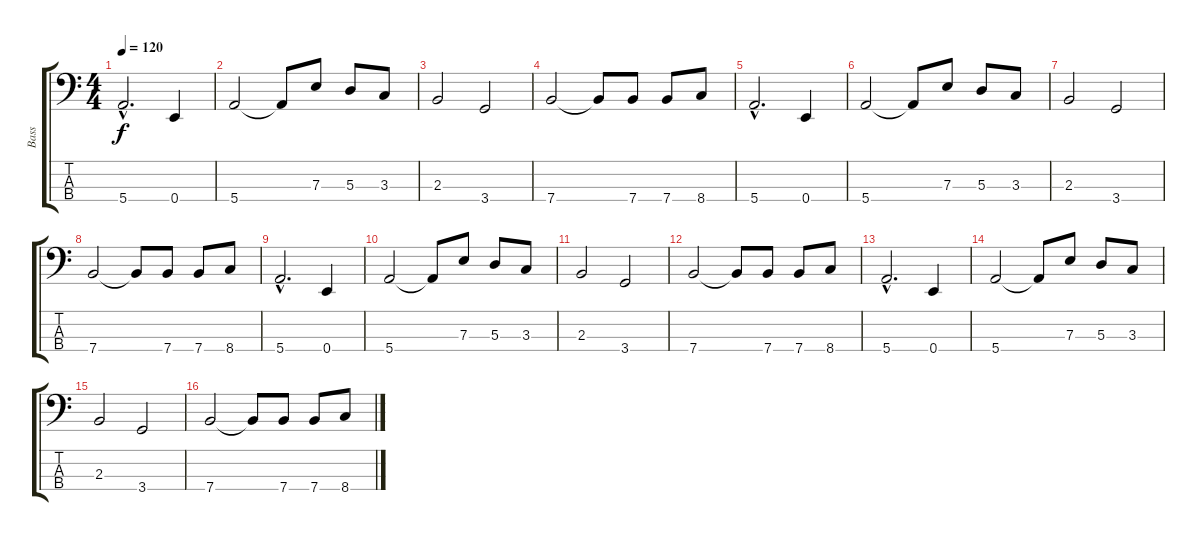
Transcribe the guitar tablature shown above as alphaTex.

\track ("Bass" "Bass") {instrument fretlessbass}
\staff {score tabs}
\tuning (G2 D2 A1 E1) {hide}
\ts (4 4)
\tempo 120
\clef f4
\ks c
5.4{hac}.2{d dy f} 0.4.4 |
5.4.2 5.4{t}.8 7.3.8 5.3.8 3.3.8 |
2.3.2 3.4.2 |
7.4.2 7.4{t}.8 7.4.8 7.4.8 8.4.8 |
5.4{hac}.2{d} 0.4.4 |
5.4.2 5.4{t}.8 7.3.8 5.3.8 3.3.8 |
2.3.2 3.4.2 |
7.4.2 7.4{t}.8 7.4.8 7.4.8 8.4.8 |
5.4{hac}.2{d} 0.4.4 |
5.4.2 5.4{t}.8 7.3.8 5.3.8 3.3.8 |
2.3.2 3.4.2 |
7.4.2 7.4{t}.8 7.4.8 7.4.8 8.4.8 |
5.4{hac}.2{d} 0.4.4 |
5.4.2 5.4{t}.8 7.3.8 5.3.8 3.3.8 |
2.3.2 3.4.2 |
7.4.2 7.4{t}.8 7.4.8 7.4.8 8.4.8
